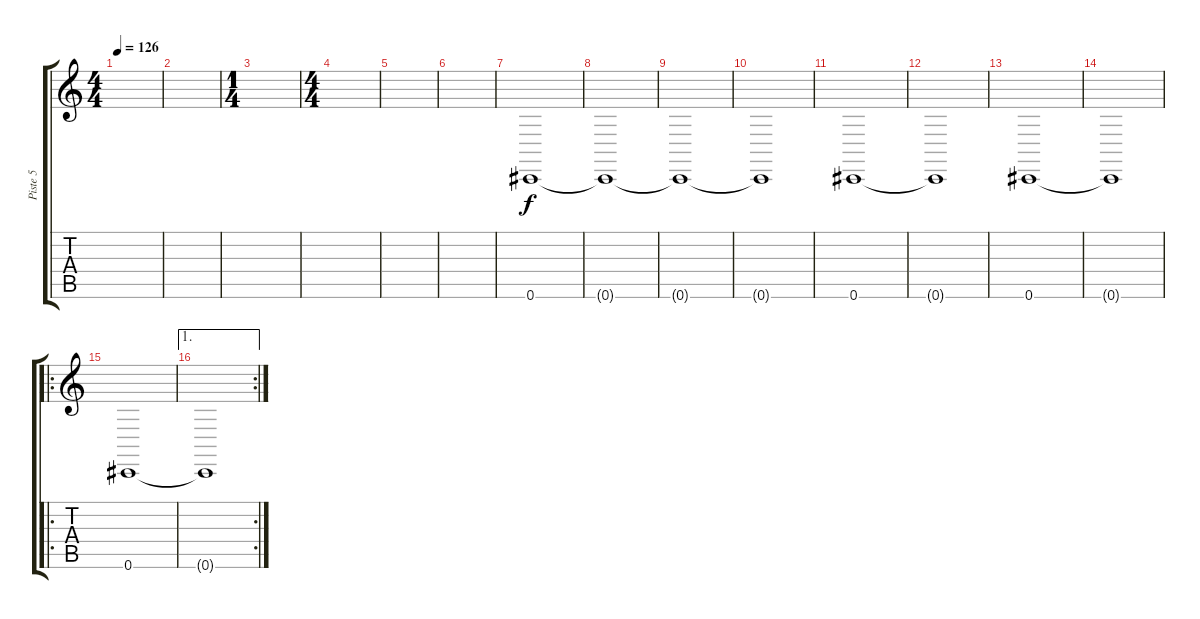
\track ("Piste 5" "Piste 5") {instrument pad8sweep}
\staff {score tabs}
\tuning (Eb4 Bb3 Gb3 Db3 Ab2 Db2) {hide}
\ts (4 4)
\tempo 126
\clef g2
\ks c
|
|
\ts (1 4)
|
\ts (4 4)
|
|
|
0.6.1 |
0.6{t}.1 |
0.6{t}.1 |
0.6{t}.1 |
0.6.1 |
0.6{t}.1 |
0.6.1 |
0.6{t}.1 |
\ro
0.6.1 |
\ae 1
\rc 2
0.6{t}.1
